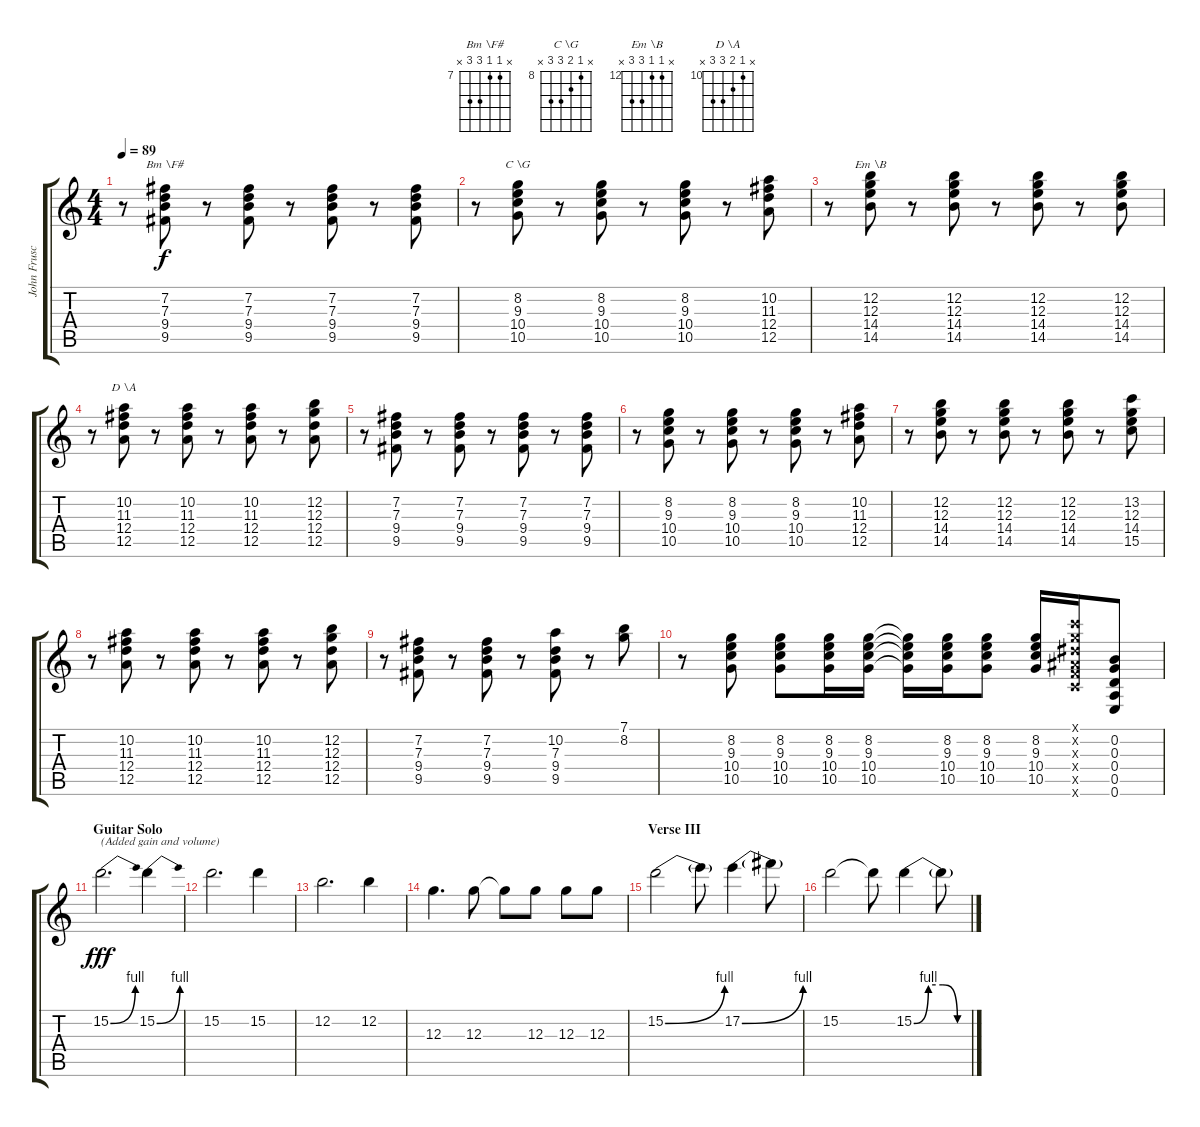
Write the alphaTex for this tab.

\track ("John Frusciante" "John Frusc") {instrument overdrivenguitar}
\staff {score tabs}
\tuning (E4 B3 G3 D3 A2 E2) {hide}
\chord ("Bm \\F#" x 7 7 9 9 x) {firstfret 7}
\chord ("C \\G" x 8 9 10 10 x) {firstfret 8}
\chord ("Em \\B" x 12 12 14 14 x) {firstfret 12}
\chord ("D \\A" x 10 11 12 12 x) {firstfret 10}
\ts (4 4)
\tempo 89
\clef g2
\ks c
r.8{dy f} (7.2 7.3 9.4 9.5).8{ch "Bm \\F#"} r.8 (7.2 7.3 9.4 9.5).8 r.8 (7.2 7.3 9.4 9.5).8 r.8 (7.2 7.3 9.4 9.5).8 |
r.8 (8.2 9.3 10.4 10.5).8{ch "C \\G"} r.8 (8.2 9.3 10.4 10.5).8 r.8 (8.2 9.3 10.4 10.5).8 r.8 (10.2 11.3 12.4 12.5).8 |
r.8 (12.2 12.3 14.4 14.5).8{ch "Em \\B"} r.8 (12.2 12.3 14.4 14.5).8 r.8 (12.2 12.3 14.4 14.5).8 r.8 (12.2 12.3 14.4 14.5).8 |
r.8 (10.2 11.3 12.4 12.5).8{ch "D \\A"} r.8 (10.2 11.3 12.4 12.5).8 r.8 (10.2 11.3 12.4 12.5).8 r.8 (12.2 12.3 12.4 12.5).8 |
r.8 (7.2 7.3 9.4 9.5).8 r.8 (7.2 7.3 9.4 9.5).8 r.8 (7.2 7.3 9.4 9.5).8 r.8 (7.2 7.3 9.4 9.5).8 |
r.8 (8.2 9.3 10.4 10.5).8 r.8 (8.2 9.3 10.4 10.5).8 r.8 (8.2 9.3 10.4 10.5).8 r.8 (10.2 11.3 12.4 12.5).8 |
r.8 (12.2 12.3 14.4 14.5).8 r.8 (12.2 12.3 14.4 14.5).8 r.8 (12.2 12.3 14.4 14.5).8 r.8 (13.2 12.3 14.4 15.5).8 |
r.8 (10.2 11.3 12.4 12.5).8 r.8 (10.2 11.3 12.4 12.5).8 r.8 (10.2 11.3 12.4 12.5).8 r.8 (12.2 12.3 12.4 12.5).8 |
r.8 (7.2 7.3 9.4 9.5).8 r.8 (7.2 7.3 9.4 9.5).8 r.8 (10.2 7.3 9.4 9.5).8 r.8 (7.1 8.2).8 |
r.8 (8.2 9.3 10.4 10.5).8 (8.2 9.3 10.4 10.5).8 (8.2 9.3 10.4 10.5).16 (8.2 9.3 10.4 10.5).16 (8.2{t} 9.3{t} 10.4{t} 10.5{t}).16 (8.2 9.3 10.4 10.5).16 (8.2 9.3 10.4 10.5).8 (8.2 9.3 10.4 10.5).16 (8.1{x} 8.2{x} 8.3{x} 8.4{x} 8.5{x} 8.6{x}).16 (0.2 0.3 0.4 0.5 0.6).8 |
\section ("" "Guitar Solo")
15.2{be (bend 0 0 60 4)}.2{d txt "(Added gain and volume)" dy fff} 15.2{be (bend 0 0 60 4)}.4 |
15.2.2{d} 15.2.4 |
12.2.2{d} 12.2.4 |
12.3.4{d} 12.3.8 12.3{t}.8 12.3.8 12.3.8 12.3.8 |
\section ("" "Verse III")
15.2{be (bend 0 0 60 4)}.2 15.2{t}.8 17.2{be (bend 0 0 60 4)}.4 17.2{t}.8 |
15.2.2 15.2{t}.8 15.2{be (custom 0 0 15 4 30 4 45 0 60 0)}.4 15.2{t}.8
